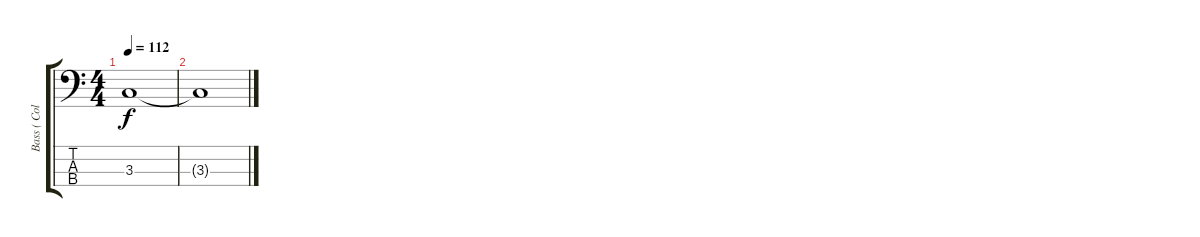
\track ("Bass ( Colin Greenwood )" "Bass ( Col") {instrument electricbassfinger}
\staff {score tabs}
\tuning (G2 D2 A1 E1) {hide}
\ts (4 4)
\tempo 112
\clef f4
\ks c
3.3{t}.1{dy f} |
3.3{t}.1
